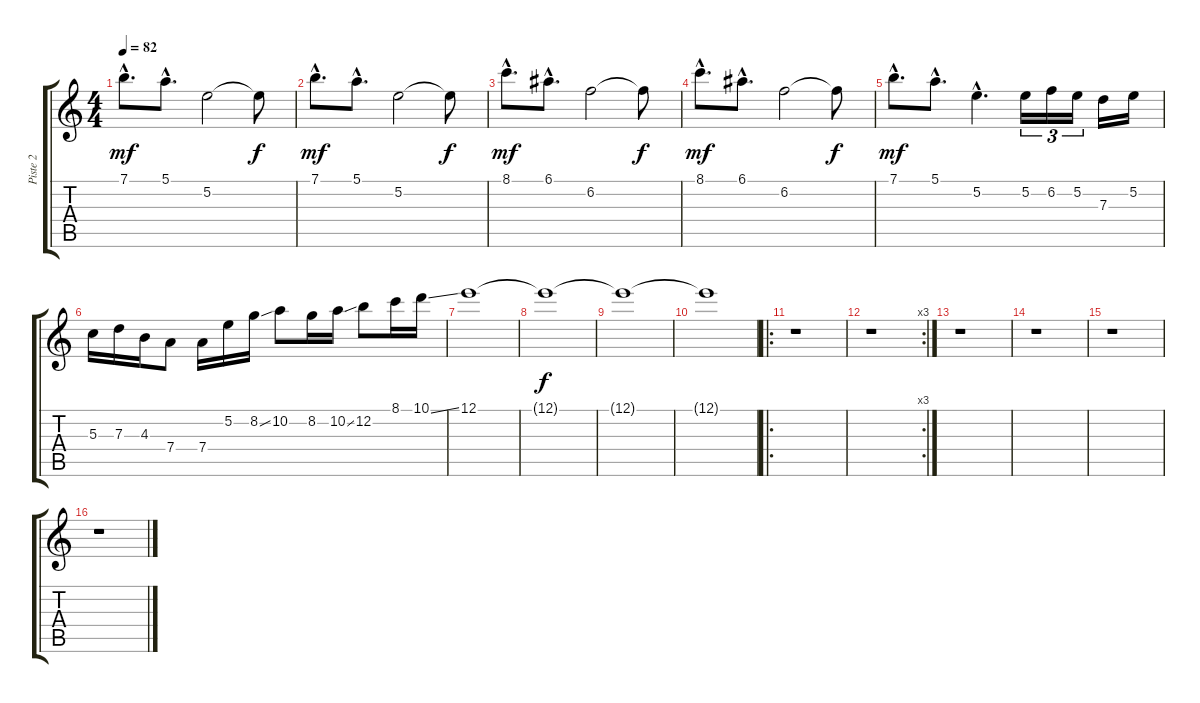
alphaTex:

\track ("Piste 2" "Piste 2") {instrument distortionguitar}
\staff {score tabs}
\tuning (E4 B3 G3 D3 A2 E2) {hide}
\ts (4 4)
\tempo 82
\clef g2
\ks c
7.1{hac}.8{d dy mf} 5.1{hac}.8{d} 5.2.2 5.2{t}.8{dy f} |
7.1{hac}.8{d dy mf} 5.1{hac}.8{d} 5.2.2 5.2{t}.8{dy f} |
8.1{hac}.8{d dy mf} 6.1{hac}.8{d} 6.2.2 6.2{t}.8{dy f} |
8.1{hac}.8{d dy mf} 6.1{hac}.8{d} 6.2.2 6.2{t}.8{dy f} |
7.1{hac}.8{d dy mf} 5.1{hac}.8{d} 5.2{hac}.4{d} 5.2.16{tu (3 2)} 6.2.16{tu (3 2)} 5.2.16{tu (3 2)} 7.3.16 5.2.16 |
5.3.16 7.3.16 4.3.16 7.4.8 7.4.16 5.2.16 8.2{ss}.16 10.2.8 8.2.16 10.2{ss}.16 12.2.8 8.1.16 10.1{ss}.16 |
12.1.1 |
12.1{t}.1{dy f} |
12.1{t}.1 |
12.1{t}.1 |
\ro
r.1 |
\rc 3
r.1 |
r.1 |
r.1 |
r.1 |
r.1
